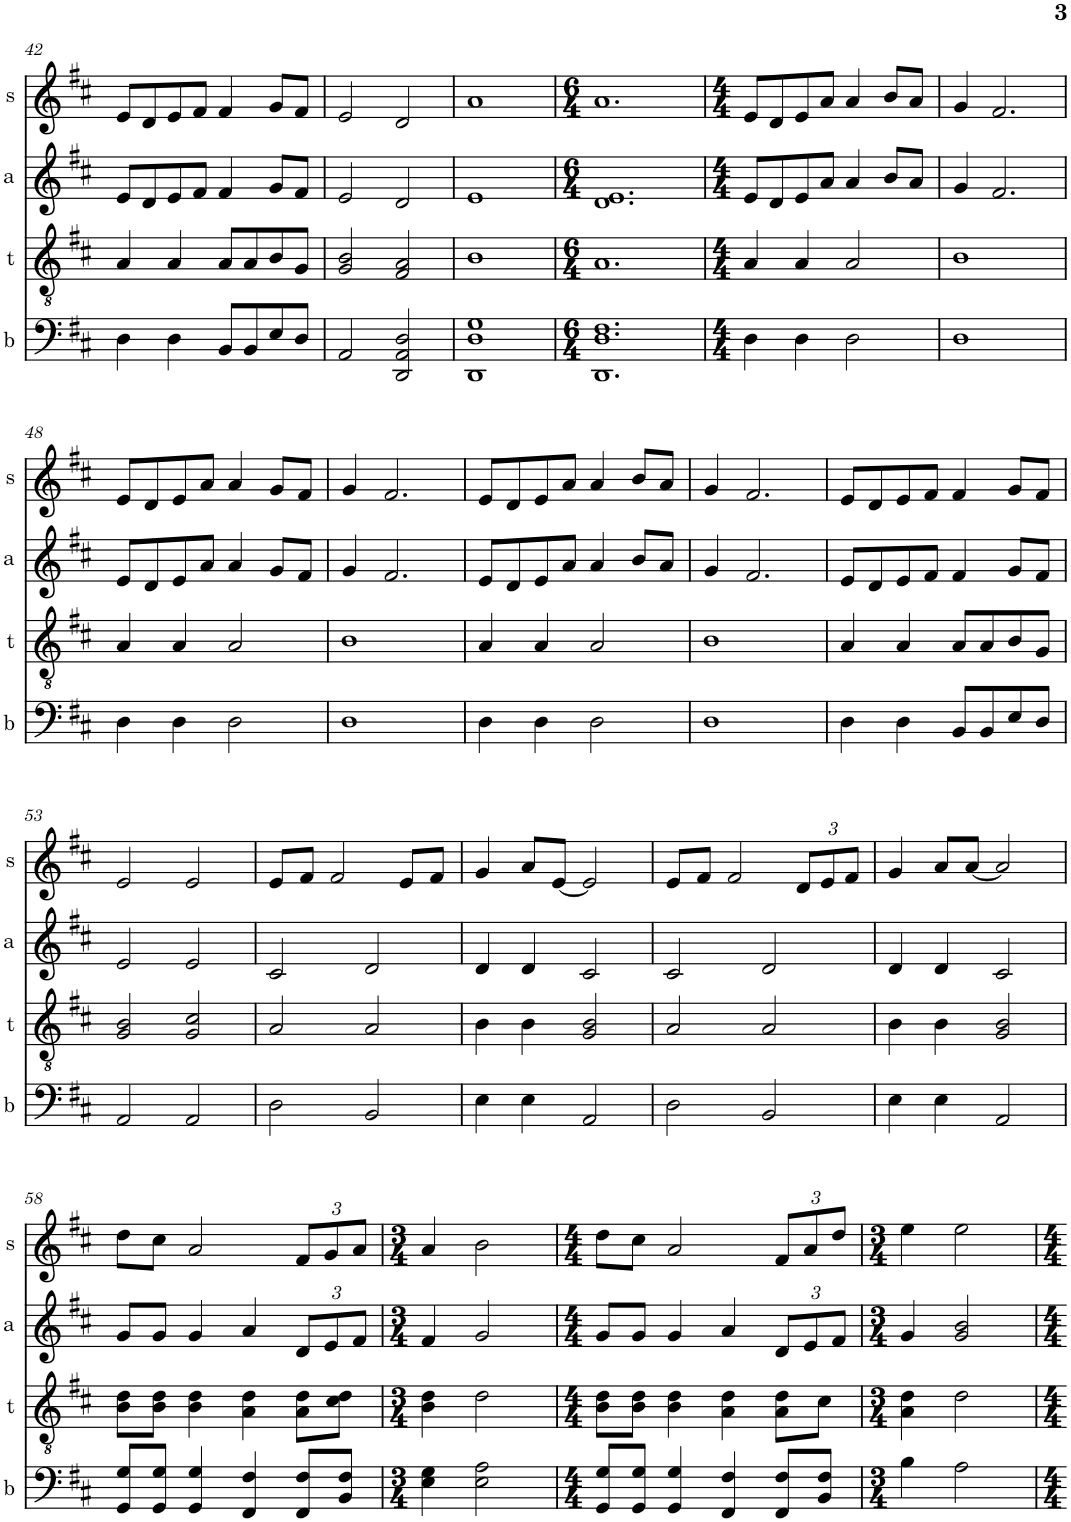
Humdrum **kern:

**kern	**kern	**kern	**kern
*part4	*part3	*part2	*part1
*staff4	*staff3	*staff2	*staff1
*I"b	*I"t	*I"a	*I"s
*I'b	*I't	*I'a	*I's
!!LO:PB:g=z
*clefF4	*clefGv2	*clefG2	*clefG2
*k[f#c#]	*k[f#c#]	*k[f#c#]	*k[f#c#]
*M4/4	*M4/4	*M4/4	*M4/4
=42	=42	=42	=42
4D\	4A/	8e/L	8e/L
.	.	8d/	8d/
4D\	4A/	8e/	8e/
.	.	8f#/J	8f#/J
8BB/L	8A/L	4f#/	4f#/
8BB/	8A/	.	.
8E/	8B/	8g/L	8g/L
8D/J	8G/J	8f#/J	8f#/J
=43	=43	=43	=43
2AA/	2G/ 2B/	2e/	2e/
2DD/ 2AA/ 2D/	2F#/ 2A/	2d/	2d/
=44	=44	=44	=44
1DD 1D 1G	1B	1e	1a
=45	=45	=45	=45
*M6/4	*M6/4	*M6/4	*M6/4
1.DD 1.D 1.F#	1.A	1.d 1.e	1.a
=46	=46	=46	=46
*M4/4	*M4/4	*M4/4	*M4/4
4D\	4A/	8e/L	8e/L
.	.	8d/	8d/
4D\	4A/	8e/	8e/
.	.	8a/J	8a/J
2D\	2A/	4a/	4a/
.	.	8b/L	8b/L
.	.	8a/J	8a/J
=47	=47	=47	=47
1D	1B	4g/	4g/
.	.	2.f#/	2.f#/
!!LO:LB:g=z
=48	=48	=48	=48
4D\	4A/	8e/L	8e/L
.	.	8d/	8d/
4D\	4A/	8e/	8e/
.	.	8a/J	8a/J
2D\	2A/	4a/	4a/
.	.	8g/L	8g/L
.	.	8f#/J	8f#/J
=49	=49	=49	=49
1D	1B	4g/	4g/
.	.	2.f#/	2.f#/
=50	=50	=50	=50
4D\	4A/	8e/L	8e/L
.	.	8d/	8d/
4D\	4A/	8e/	8e/
.	.	8a/J	8a/J
2D\	2A/	4a/	4a/
.	.	8b/L	8b/L
.	.	8a/J	8a/J
=51	=51	=51	=51
1D	1B	4g/	4g/
.	.	2.f#/	2.f#/
=52	=52	=52	=52
4D\	4A/	8e/L	8e/L
.	.	8d/	8d/
4D\	4A/	8e/	8e/
.	.	8f#/J	8f#/J
8BB/L	8A/L	4f#/	4f#/
8BB/	8A/	.	.
8E/	8B/	8g/L	8g/L
8D/J	8G/J	8f#/J	8f#/J
!!LO:LB:g=z
=53	=53	=53	=53
2AA/	2G/ 2B/	2e/	2e/
2AA/	2G/ 2c#/	2e/	2e/
=54	=54	=54	=54
2D\	2A/	2c#/	8e/L
.	.	.	8f#/J
.	.	.	2f#/
2BB/	2A/	2d/	.
.	.	.	8e/L
.	.	.	8f#/J
=55	=55	=55	=55
4E\	4B\	4d/	4g/
4E\	4B\	4d/	8a/L
.	.	.	[8e/J
2AA/	2G/ 2B/	2c#/	2e/]
=56	=56	=56	=56
2D\	2A/	2c#/	8e/L
.	.	.	8f#/J
.	.	.	2f#/
2BB/	2A/	2d/	.
*	*	*	*Xbrackettup
.	.	.	12d/L
.	.	.	12e/
.	.	.	12f#/J
=57	=57	=57	=57
4E\	4B\	4d/	4g/
4E\	4B\	4d/	8a/L
.	.	.	[8a/J
2AA/	2G/ 2B/	2c#/	2a/]
!!LO:LB:g=z
=58	=58	=58	=58
8GG/ 8G/L	8B\ 8d\L	8g/L	8dd\L
8GG/ 8G/J	8B\ 8d\J	8g/J	8cc#\J
4GG/ 4G/	4B\ 4d\	4g/	2a/
4FF#/ 4F#/	4A\ 4d\	4a/	.
*	*	*Xbrackettup	*
8FF#/ 8F#/L	8A\ 8d\L	12d/L	12f#/L
.	.	12e/	12g/
8BB/ 8F#/J	8c#\ 8d\J	.	.
.	.	12f#/J	12a/J
=59	=59	=59	=59
*M3/4	*M3/4	*M3/4	*M3/4
4E\ 4G\	4B\ 4d\	4f#/	4a/
2E\ 2A\	2d\	2g/	2b\
=60	=60	=60	=60
*M4/4	*M4/4	*M4/4	*M4/4
8GG/ 8G/L	8B\ 8d\L	8g/L	8dd\L
8GG/ 8G/J	8B\ 8d\J	8g/J	8cc#\J
4GG/ 4G/	4B\ 4d\	4g/	2a/
4FF#/ 4F#/	4A\ 4d\	4a/	.
8FF#/ 8F#/L	8A\ 8d\L	12d/L	12f#/L
.	.	12e/	12a/
8BB/ 8F#/J	8c#\J	.	.
.	.	12f#/J	12dd/J
=61	=61	=61	=61
*M3/4	*M3/4	*M3/4	*M3/4
4B\	4A\ 4d\	4g/	4ee\
2A\	2d\	2g/ 2b/	2ee\
=	=	=	=
*-	*-	*-	*-
